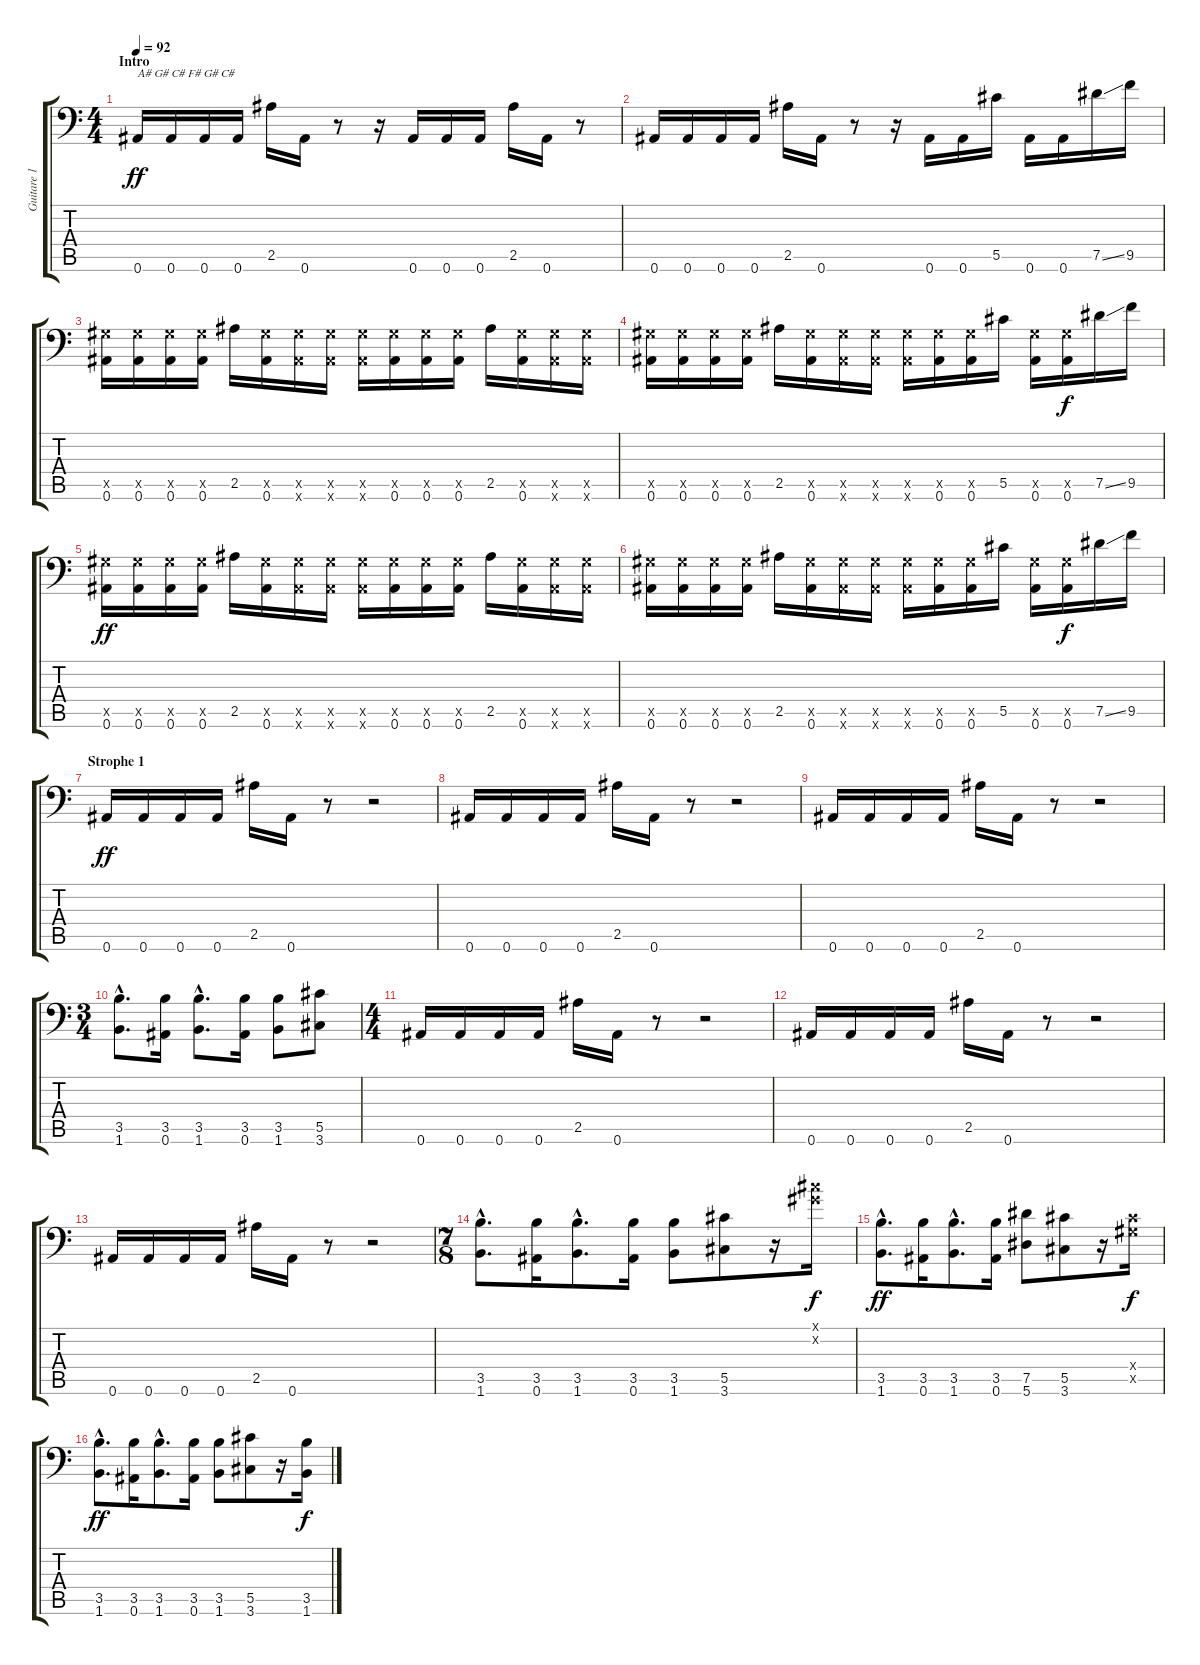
\track ("Guitare 1" "Guitare 1") {instrument overdrivenguitar}
\staff {score tabs}
\tuning (Db4 Ab3 Gb3 Db3 Ab2 Bb1) {hide}
\ts (4 4)
\section ("" "Intro")
\tempo 92
\clef f4
\ks c
0.6.16{txt "A# G# C# F# G# C#" dy ff instrument overdrivenguitar} 0.6.16 0.6.16 0.6.16 2.5.16 0.6.16 r.8 r.16 0.6.16 0.6.16 0.6.16 2.5.16 0.6.16 r.8 |
0.6.16 0.6.16 0.6.16 0.6.16 2.5.16 0.6.16 r.8 r.16 0.6.16 0.6.16 5.5.16 0.6.16 0.6.16 7.5{ss}.16 9.5.16 |
(0.5{x} 0.6).16 (0.5{x} 0.6).16 (0.5{x} 0.6).16 (0.5{x} 0.6).16 2.5.16 (0.5{x} 0.6).16 (0.5{x} 0.6{x}).16 (0.5{x} 0.6{x}).16 (0.5{x} 0.6{x}).16 (0.5{x} 0.6).16 (0.5{x} 0.6).16 (0.5{x} 0.6).16 2.5.16 (0.5{x} 0.6).16 (0.5{x} 0.6{x}).16 (0.5{x} 0.6{x}).16 |
(0.5{x} 0.6).16 (0.5{x} 0.6).16 (0.5{x} 0.6).16 (0.5{x} 0.6).16 2.5.16 (0.5{x} 0.6).16 (0.5{x} 0.6{x}).16 (0.5{x} 0.6{x}).16 (0.5{x} 0.6{x}).16 (0.5{x} 0.6).16 (0.5{x} 0.6).16 5.5.16 (0.5{x} 0.6).16 (0.5{x} 0.6).16{dy f} 7.5{ss}.16 9.5.16 |
(0.5{x} 0.6).16{dy ff} (0.5{x} 0.6).16 (0.5{x} 0.6).16 (0.5{x} 0.6).16 2.5.16 (0.5{x} 0.6).16 (0.5{x} 0.6{x}).16 (0.5{x} 0.6{x}).16 (0.5{x} 0.6{x}).16 (0.5{x} 0.6).16 (0.5{x} 0.6).16 (0.5{x} 0.6).16 2.5.16 (0.5{x} 0.6).16 (0.5{x} 0.6{x}).16 (0.5{x} 0.6{x}).16 |
(0.5{x} 0.6).16 (0.5{x} 0.6).16 (0.5{x} 0.6).16 (0.5{x} 0.6).16 2.5.16 (0.5{x} 0.6).16 (0.5{x} 0.6{x}).16 (0.5{x} 0.6{x}).16 (0.5{x} 0.6{x}).16 (0.5{x} 0.6).16 (0.5{x} 0.6).16 5.5.16 (0.5{x} 0.6).16 (0.5{x} 0.6).16{dy f} 7.5{ss}.16 9.5.16 |
\section ("" "Strophe 1")
0.6.16{dy ff} 0.6.16 0.6.16 0.6.16 2.5.16 0.6.16 r.8 r.2 |
0.6.16 0.6.16 0.6.16 0.6.16 2.5.16 0.6.16 r.8 r.2 |
0.6.16 0.6.16 0.6.16 0.6.16 2.5.16 0.6.16 r.8 r.2 |
\ts (3 4)
(3.5{hac} 1.6{hac}).8{d} (3.5 0.6).16 (3.5{hac} 1.6{hac}).8{d} (3.5 0.6).16 (3.5 1.6).8 (5.5 3.6).8 |
\ts (4 4)
0.6.16 0.6.16 0.6.16 0.6.16 2.5.16 0.6.16 r.8 r.2 |
0.6.16 0.6.16 0.6.16 0.6.16 2.5.16 0.6.16 r.8 r.2 |
0.6.16 0.6.16 0.6.16 0.6.16 2.5.16 0.6.16 r.8 r.2 |
\ts (7 8)
(3.5{hac} 1.6{hac}).8{d} (3.5 0.6).16 (3.5{hac} 1.6{hac}).8{d} (3.5 0.6).16 (3.5 1.6).8 (5.5 3.6).8 r.16 (0.1{x} 0.2{x}).16{dy f} |
(3.5{hac} 1.6{hac}).8{d dy ff} (3.5 0.6).16 (3.5{hac} 1.6{hac}).8{d} (3.5 0.6).16 (7.5 5.6).8 (5.5 3.6).8 r.16 (0.4{x} 0.5{x}).16{dy f} |
(3.5{hac} 1.6{hac}).8{d dy ff} (3.5 0.6).16 (3.5{hac} 1.6{hac}).8{d} (3.5 0.6).16 (3.5 1.6).8 (5.5 3.6).8 r.16 (3.5 1.6).16{dy f}
